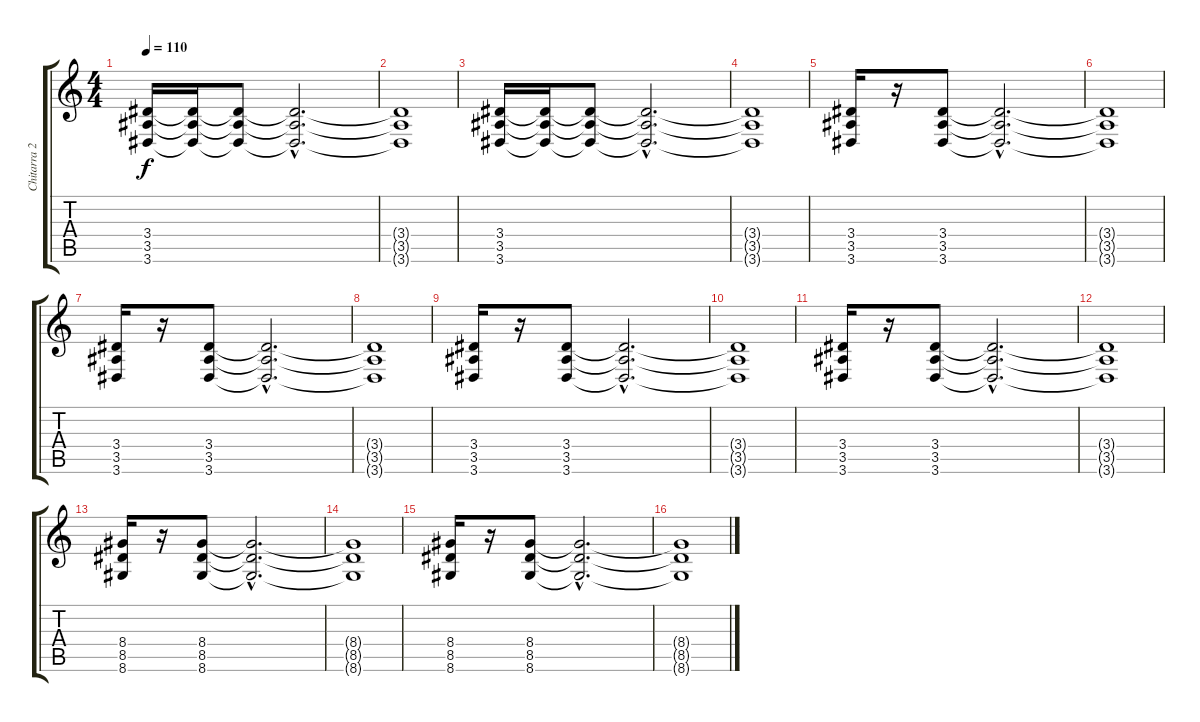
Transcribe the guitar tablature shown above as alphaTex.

\track ("Chitarra 2 Oct" "Chitarra 2") {instrument overdrivenguitar}
\staff {score tabs}
\tuning (D4 A3 F3 C3 G2 C2) {hide}
\ts (4 4)
\tempo 110
\clef g2
\ks c
(3.4 3.5 3.6).16{dy f} (3.4{t} 3.5{t} 3.6{t}).16 (3.4{t} 3.5{t} 3.6{t}).8 (3.4{hac t} 3.5{hac t} 3.6{hac t}).2{d} |
(3.4{t} 3.5{t} 3.6{t}).1 |
(3.4 3.5 3.6).16 (3.4{t} 3.5{t} 3.6{t}).16 (3.4{t} 3.5{t} 3.6{t}).8 (3.4{hac t} 3.5{hac t} 3.6{hac t}).2{d} |
(3.4{t} 3.5{t} 3.6{t}).1 |
(3.4 3.5 3.6).16{volume 10} r.16 (3.4 3.5 3.6).8 (3.4{hac t} 3.5{hac t} 3.6{hac t}).2{d} |
(3.4{t} 3.5{t} 3.6{t}).1 |
(3.4 3.5 3.6).16 r.16 (3.4 3.5 3.6).8 (3.4{hac t} 3.5{hac t} 3.6{hac t}).2{d} |
(3.4{t} 3.5{t} 3.6{t}).1 |
(3.4 3.5 3.6).16 r.16 (3.4 3.5 3.6).8 (3.4{hac t} 3.5{hac t} 3.6{hac t}).2{d} |
(3.4{t} 3.5{t} 3.6{t}).1 |
(3.4 3.5 3.6).16 r.16 (3.4 3.5 3.6).8 (3.4{hac t} 3.5{hac t} 3.6{hac t}).2{d} |
(3.4{t} 3.5{t} 3.6{t}).1 |
(8.4 8.5 8.6).16 r.16 (8.4 8.5 8.6).8 (8.4{hac t} 8.5{hac t} 8.6{hac t}).2{d} |
(8.4{t} 8.5{t} 8.6{t}).1 |
(8.4 8.5 8.6).16 r.16 (8.4 8.5 8.6).8 (8.4{hac t} 8.5{hac t} 8.6{hac t}).2{d} |
(8.4{t} 8.5{t} 8.6{t}).1
